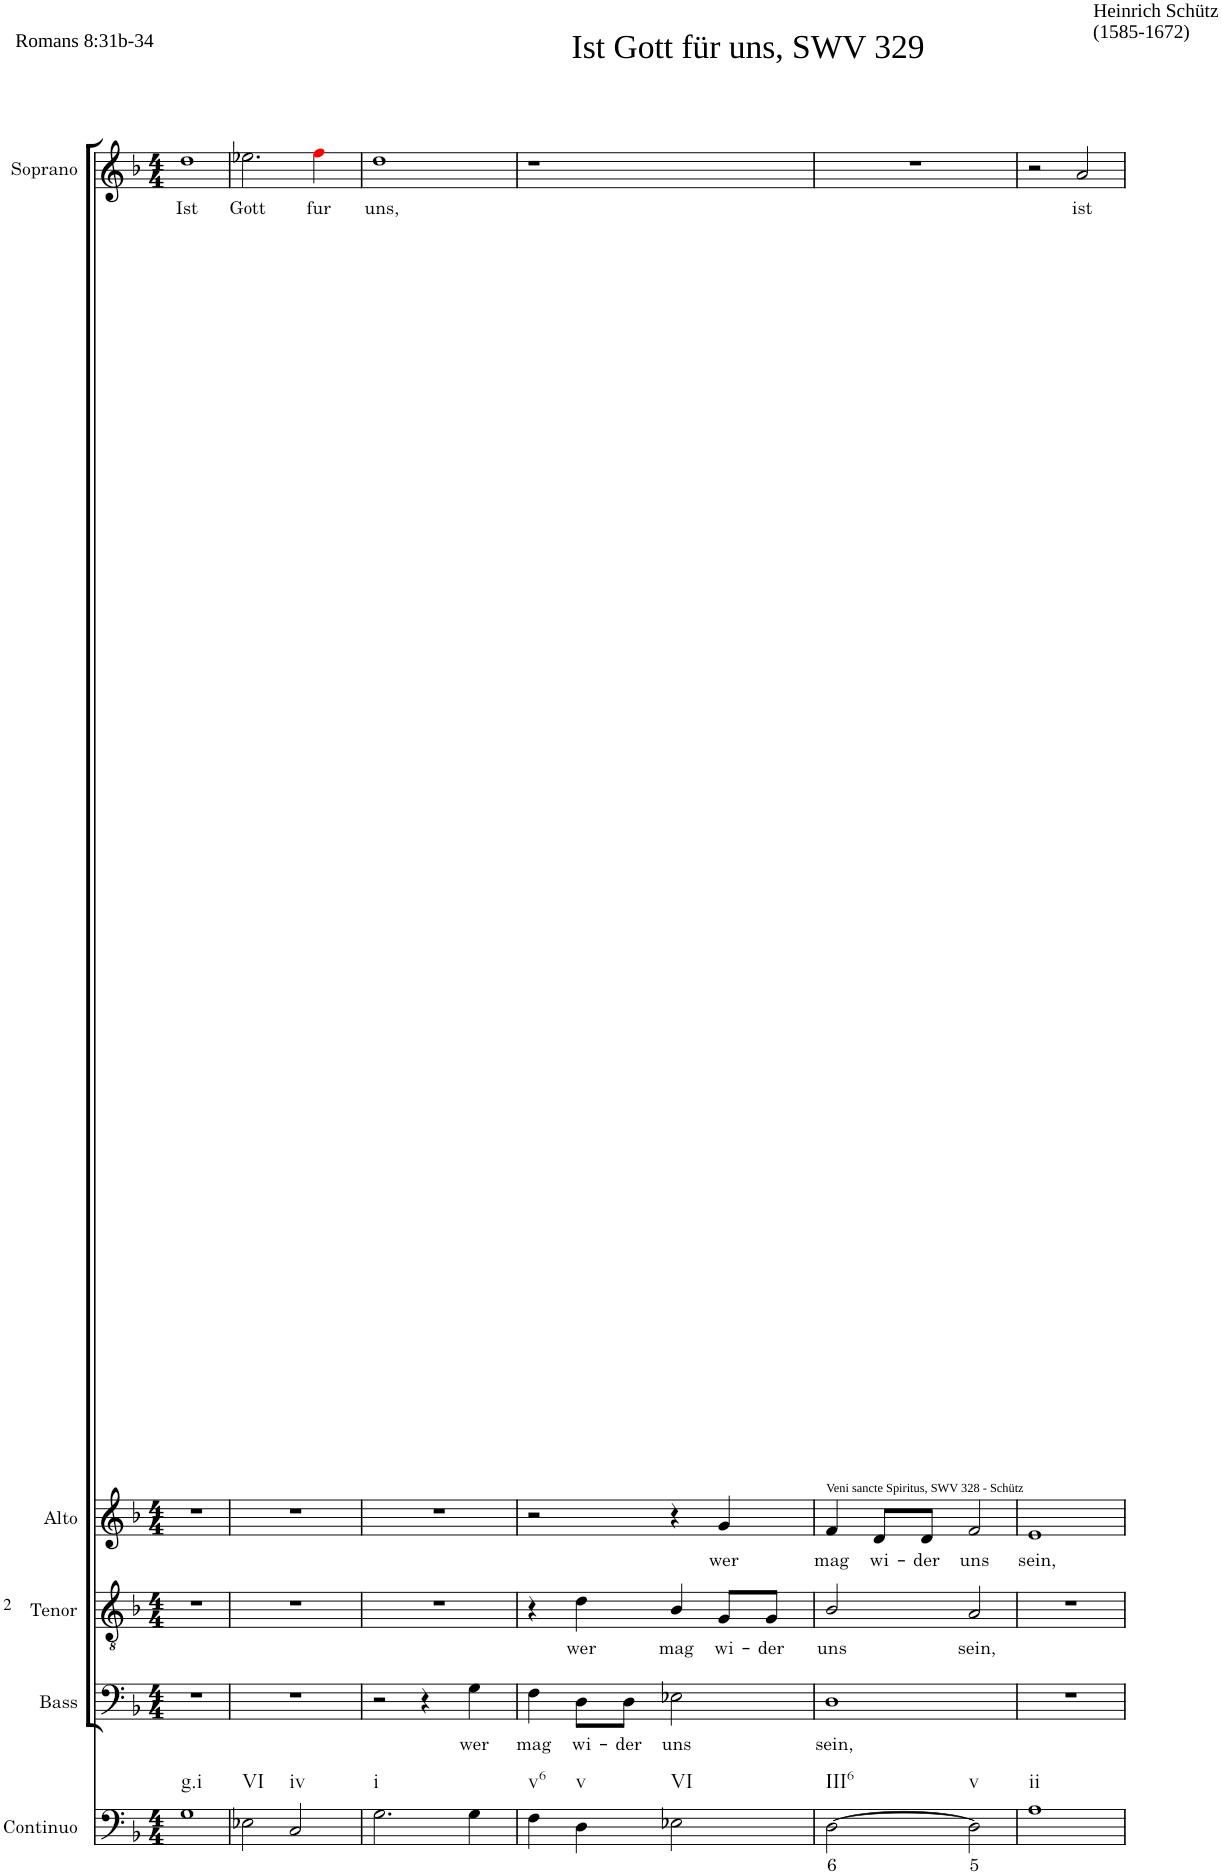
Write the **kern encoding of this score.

**kern	**text	**kern	**text	**kern	**text	**kern	**text	**kern	**text
*part5	*part5	*part4	*part4	*part3	*part3	*part2	*part2	*part1	*part1
*staff5	*staff5	*staff4	*staff4	*staff3	*staff3	*staff2	*staff2	*staff1	*staff1
*I"Continuo	*	*I"Bass	*	*I"Tenor	*	*I"Alto	*	*I"Soprano	*
*	*	*I'B	*	*I'T	*	*I'A	*	*I'S	*
*clefF4	*	*clefF4	*	*clefGv2	*	*clefG2	*	*clefG2	*
*k[b-]	*	*k[b-]	*	*k[b-]	*	*k[b-]	*	*k[b-]	*
*M4/4	*	*M4/4	*	*M4/4	*	*M4/4	*	*M4/4	*
=1	=1	=1	=1	=1	=1	=1	=1	=1	=1
!	!	!	!	!	!	!	!	!LO:TX:a:t=Ist Gott für uns, SWV 329	!
!	!	!	!	!	!	!	!	!LO:TX:a:t=Romans 8&colon;31b-34	!
!	!	!	!	!	!	!	!	!LO:TX:a:t=Heinrich Schütz	!
!	!	!	!	!	!	!	!	!LO:TX:a:t=(1585-1672)	!
!	!	!	!	!	!	!	!	!LO:TX:b:t=Veni sancte Spiritus, SWV 328 - Schütz	!
!LO:TX:b:t=g.i	!	!	!	!	!	!	!	!	!
!	!	!	!	!	!	!	!	!	!LO:LY:b
1G	.	1r	.	1r	.	1r	.	1dd	Ist
=2	=2	=2	=2	=2	=2	=2	=2	=2	=2
!LO:TX:b:t=VI	!	!	!	!	!	!	!	!	!
!	!	!	!	!	!	!	!	!	!LO:LY:b
2E-X\	.	1r	.	1r	.	1r	.	2.ee-X\	Gott
!LO:TX:b:t=iv	!	!	!	!	!	!	!	!	!
2C/	.	.	.	.	.	.	.	.	.
!	!	!	!	!	!	!	!	!	!LO:LY:b
.	.	.	.	.	.	.	.	4ffi\	fur
=3	=3	=3	=3	=3	=3	=3	=3	=3	=3
!LO:TX:b:t=i	!	!	!	!	!	!	!	!	!
!	!	!	!	!	!	!	!	!	!LO:LY:b
2.G\	.	2r	.	1r	.	1r	.	1dd	uns,
.	.	4r	.	.	.	.	.	.	.
!	!	!	!LO:LY:b	!	!	!	!	!	!
4G\	.	4G\	wer	.	.	.	.	.	.
=4	=4	=4	=4	=4	=4	=4	=4	=4	=4
!LO:TX:b:t=v6	!	!	!	!	!	!	!	!	!
!	!	!	!LO:LY:b	!	!	!	!	!	!
4F\	.	4F\	mag	4r	.	2r	.	1r	.
!LO:TX:b:t=v	!	!	!	!	!	!	!	!	!
!	!	!	!LO:LY:b	!	!LO:LY:b	!	!	!	!
4D\	.	8D\L	wi-	4d\	wer	.	.	.	.
!	!	!	!LO:LY:b	!	!	!	!	!	!
.	.	8D\J	der	.	.	.	.	.	.
!LO:TX:b:t=VI	!	!	!	!	!	!	!	!	!
!	!	!	!LO:LY:b	!	!LO:LY:b	!	!	!	!
2E-X\	.	2E-X\	uns	4B-/	mag	4r	.	.	.
!	!	!	!	!	!LO:LY:b	!	!LO:LY:b	!	!
.	.	.	.	8G/L	wi-	4g/	wer	.	.
!	!	!	!	!	!LO:LY:b	!	!	!	!
.	.	.	.	8G/J	der	.	.	.	.
=5	=5	=5	=5	=5	=5	=5	=5	=5	=5
!LO:TX:b:t=III6	!	!	!	!	!	!	!	!	!
!	!LO:LY:b	!	!LO:LY:b	!	!LO:LY:b	!	!LO:LY:b	!	!
[2D\	6	1D	sein,	2B-/	uns	4f/	mag	1r	.
!	!	!	!	!	!	!	!LO:LY:b	!	!
.	.	.	.	.	.	8d/L	wi-	.	.
!	!	!	!	!	!	!	!LO:LY:b	!	!
.	.	.	.	.	.	8d/J	der	.	.
!LO:TX:b:t=v	!	!	!	!	!	!	!	!	!
!	!LO:LY:b	!	!	!	!LO:LY:b	!	!LO:LY:b	!	!
2D\]	5	.	.	2A/	sein,	2f/	uns	.	.
=6	=6	=6	=6	=6	=6	=6	=6	=6	=6
!LO:TX:b:t=ii	!	!	!	!	!	!	!	!	!
!	!	!	!	!	!	!	!LO:LY:b	!	!
1A	.	1r	.	1r	.	1e	sein,	2r	.
!	!	!	!	!	!	!	!	!	!LO:LY:b
.	.	.	.	.	.	.	.	2a/	ist
=	=	=	=	=	=	=	=	=	=
*-	*-	*-	*-	*-	*-	*-	*-	*-	*-
